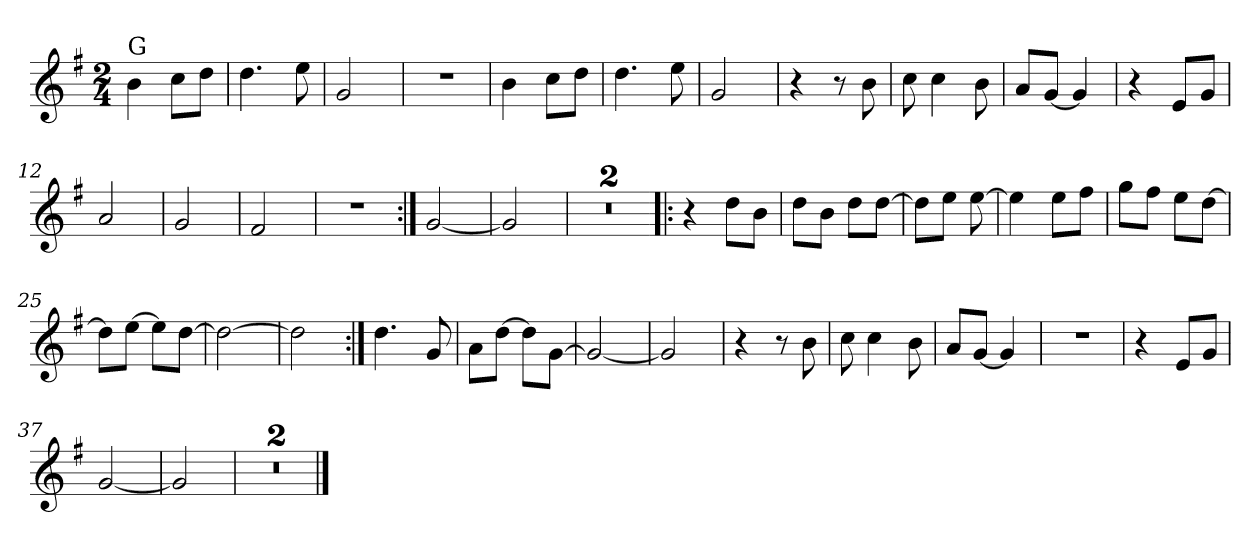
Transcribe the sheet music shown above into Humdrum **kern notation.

**kern
*part1
*staff1
*clefG2
*k[f#]
*M2/4
=1
!LO:TX:t=G
4b
8cc\L
8dd\J
=2
4.dd
8ee
=3
2g
=4
2r
=5
4b
8cc\L
8dd\J
=6
4.dd
8ee
=7
2g
=8
4r
8r
8b
=9
8cc
4cc
8b
=10
8a/L
[8g/J
4g]
=11
4r
8e/L
8g/J
=12
2a
=13
2g
=14
2f#
=15
2r
=16:|!
[2g
=17
2g]
=18
2r
=19
2r
=20!|:
4r
8dd\L
8b\J
=21
8dd\L
8b\J
8dd\L
[8dd\J
=22
8dd\L]
8ee\J
[8ee
=23
4ee]
8ee\L
8ff#\J
=24
8gg\L
8ff#\J
8ee\L
[8dd\J
=25
8dd\L]
[8ee\J
8ee\L]
[8dd\J
=26
2dd_
=27
2dd]
=28:|!
4.dd
8g
=29
8a\L
[8dd\J
8dd\L]
[8g\J
=30
2g_
=31
2g]
=32
4r
8r
8b
=33
8cc
4cc
8b
=34
8a/L
[8g/J
4g]
=35
2r
=36
4r
8e/L
8g/J
=37
[2g
=38
2g]
=39
2r
=40
2r
==
*-
